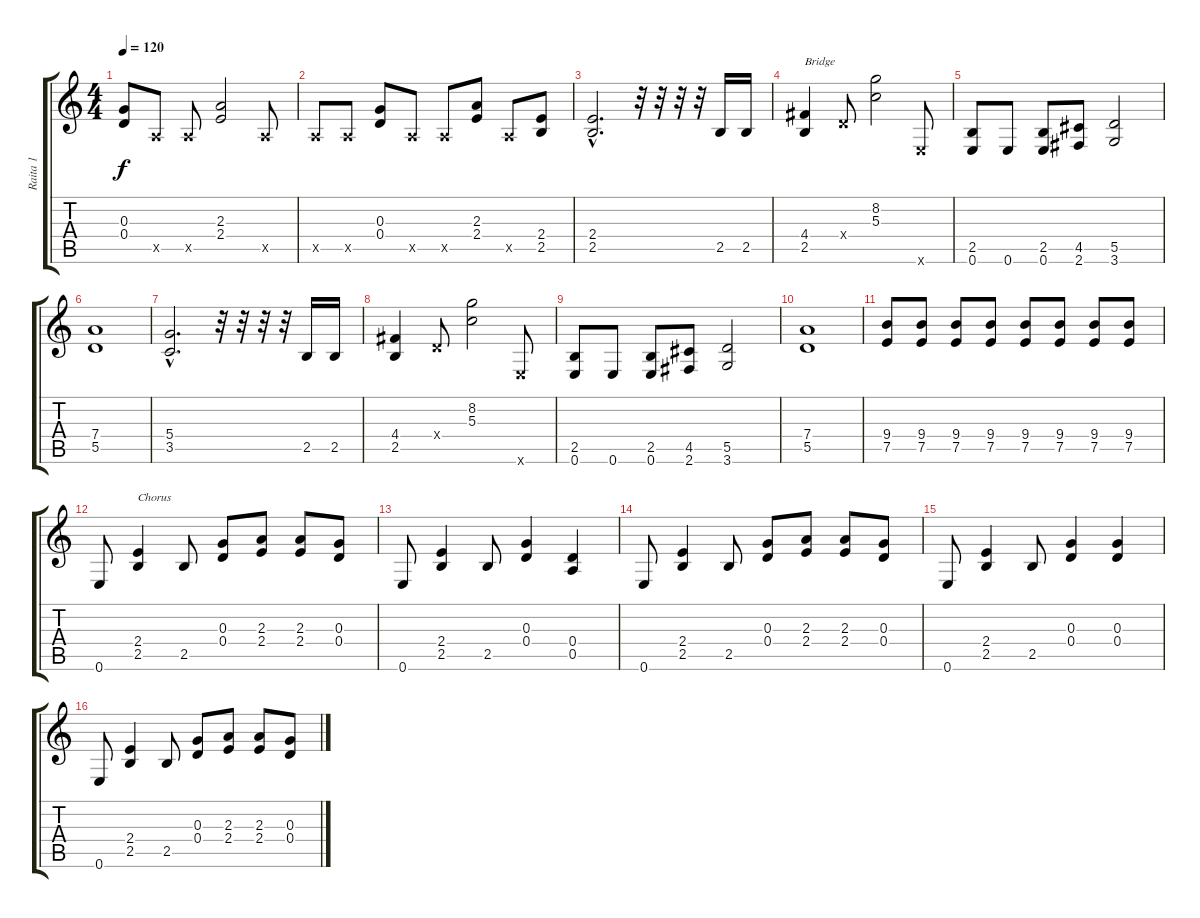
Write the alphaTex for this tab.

\track ("Raita 1" "Raita 1") {instrument overdrivenguitar}
\staff {score tabs}
\tuning (E4 B3 G3 D3 A2 E2) {hide}
\ts (4 4)
\tempo 120
\clef g2
\ks c
(0.3 0.4).8{dy f} 0.5{x}.8 0.5{x}.8 (2.3 2.4).2 0.5{x}.8 |
0.5{x}.8 0.5{x}.8 (0.3 0.4).8 0.5{x}.8 0.5{x}.8 (2.3 2.4).8 0.5{x}.8 (2.4 2.5).8 |
(2.4{hac} 2.5{hac}).2{d} r.32 r.32 r.32 r.32 2.5.16 2.5.16 |
(4.4 2.5).4{txt "Bridge"} 0.4{x}.8 (8.2 5.3).2 0.6{x}.8 |
(2.5 0.6).8 0.6.8 (2.5 0.6).8 (4.5 2.6).8 (5.5 3.6).2 |
(7.4 5.5).1 |
(5.4{hac} 3.5{hac}).2{d} r.32 r.32 r.32 r.32 2.5.16 2.5.16 |
(4.4 2.5).4 0.4{x}.8 (8.2 5.3).2 0.6{x}.8 |
(2.5 0.6).8 0.6.8 (2.5 0.6).8 (4.5 2.6).8 (5.5 3.6).2 |
(7.4 5.5).1 |
(9.4 7.5).8 (9.4 7.5).8 (9.4 7.5).8 (9.4 7.5).8 (9.4 7.5).8 (9.4 7.5).8 (9.4 7.5).8 (9.4 7.5).8 |
0.6.8 (2.4 2.5).4{txt "Chorus"} 2.5.8 (0.3 0.4).8 (2.3 2.4).8 (2.3 2.4).8 (0.3 0.4).8 |
0.6.8 (2.4 2.5).4 2.5.8 (0.3 0.4).4 (0.4 0.5).4 |
0.6.8 (2.4 2.5).4 2.5.8 (0.3 0.4).8 (2.3 2.4).8 (2.3 2.4).8 (0.3 0.4).8 |
0.6.8 (2.4 2.5).4 2.5.8 (0.3 0.4).4 (0.3 0.4).4 |
0.6.8 (2.4 2.5).4 2.5.8 (0.3 0.4).8 (2.3 2.4).8 (2.3 2.4).8 (0.3 0.4).8
